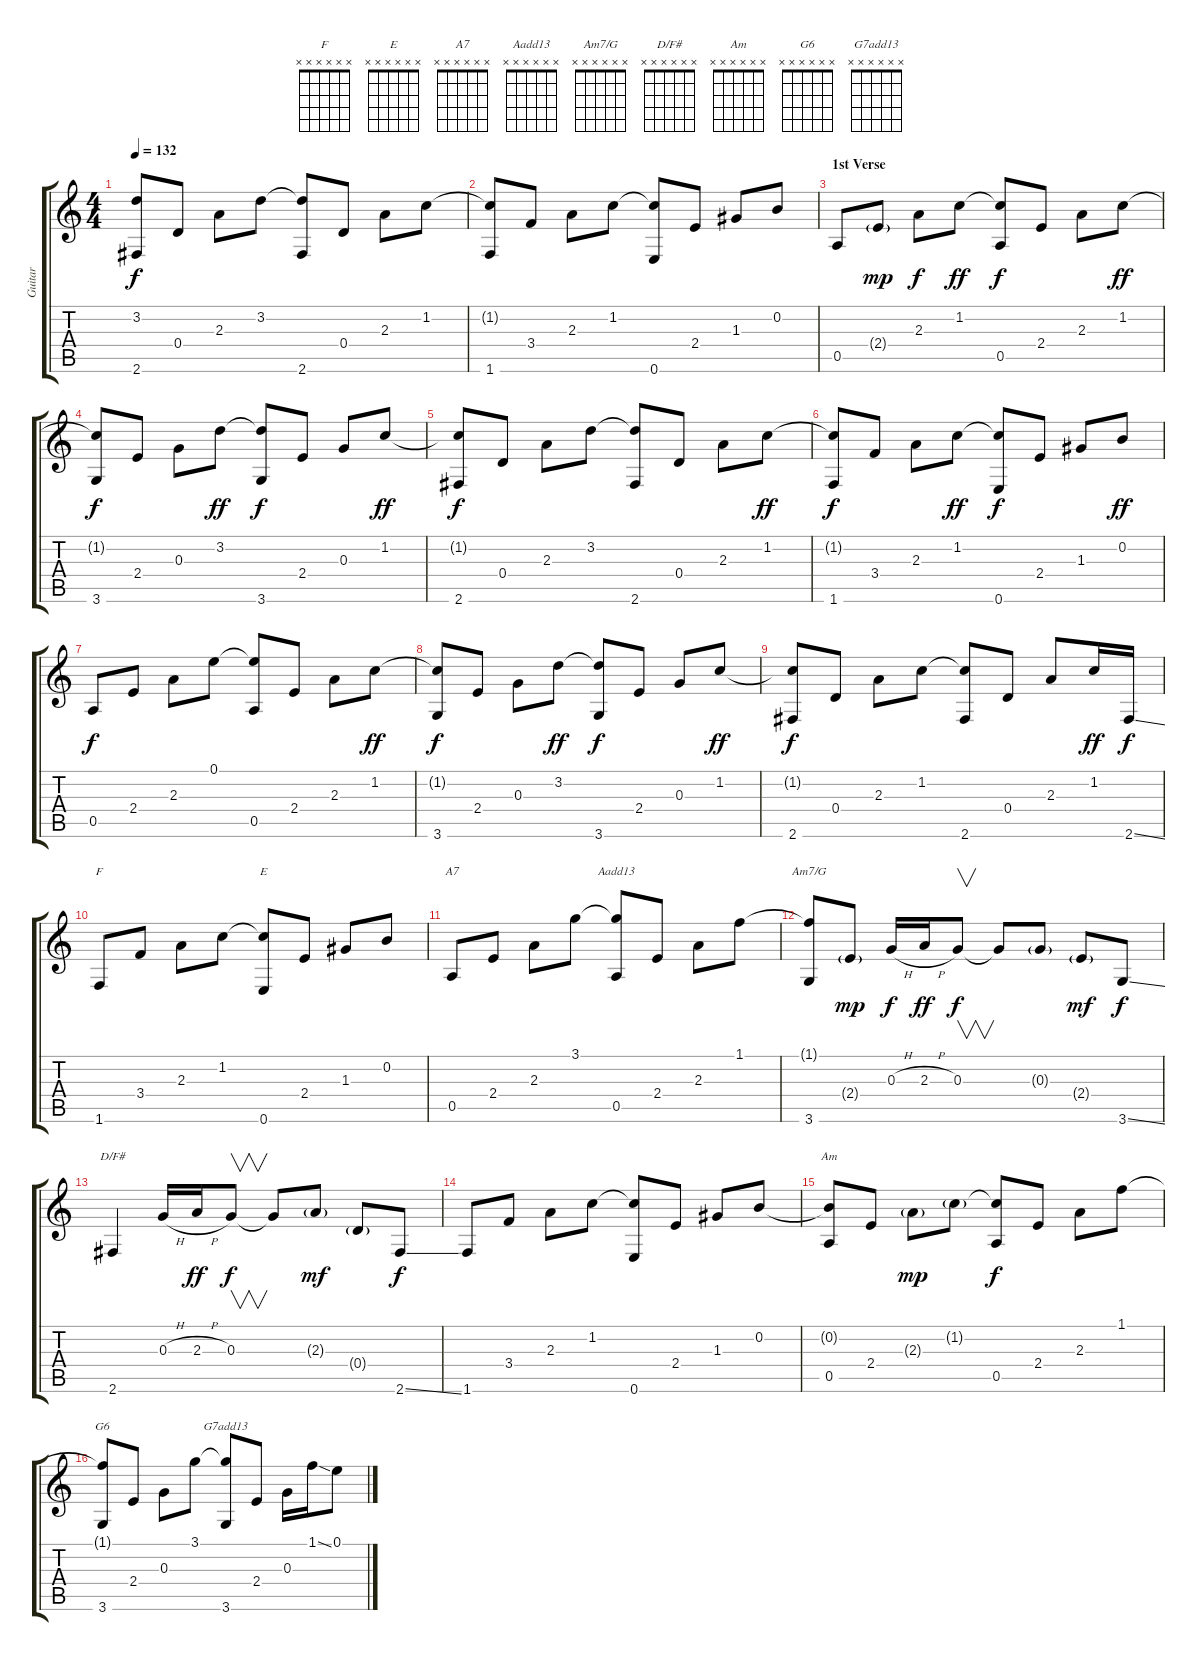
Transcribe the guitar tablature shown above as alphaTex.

\track ("Guitar" "Guitar") {instrument overdrivenguitar}
\staff {score tabs}
\tuning (E4 B3 G3 D3 A2 E2) {hide}
\chord ("F" x x x x x x) {firstfret 0}
\chord ("E" x x x x x x) {firstfret 0}
\chord ("A7" x x x x x x) {firstfret 0}
\chord ("Aadd13" x x x x x x) {firstfret 0}
\chord ("Am7/G" x x x x x x) {firstfret 0}
\chord ("D/F#" x x x x x x) {firstfret 0}
\chord ("Am" x x x x x x) {firstfret 0}
\chord ("G6" x x x x x x) {firstfret 0}
\chord ("G7add13" x x x x x x) {firstfret 0}
\ts (4 4)
\tempo 132
\clef g2
\ks c
(3.2{t} 2.6).8{dy f} 0.4.8 2.3.8 3.2.8 (3.2{t} 2.6).8 0.4.8 2.3.8 1.2.8 |
(1.2{t} 1.6).8 3.4.8 2.3.8 1.2.8 (1.2{t} 0.6).8 2.4.8 1.3.8 0.2.8 |
\section ("" "1st Verse")
0.5.8 2.4{g}.8{dy mp} 2.3.8{dy f} 1.2.8{dy ff} (1.2{t} 0.5).8{dy f} 2.4.8 2.3.8 1.2.8{dy ff} |
(1.2{t} 3.6).8{dy f} 2.4.8 0.3.8 3.2.8{dy ff} (3.2{t} 3.6).8{dy f} 2.4.8 0.3.8 1.2.8{dy ff} |
(1.2{t} 2.6).8{dy f} 0.4.8 2.3.8 3.2.8 (3.2{t} 2.6).8 0.4.8 2.3.8 1.2.8{dy ff} |
(1.2{t} 1.6).8{dy f} 3.4.8 2.3.8 1.2.8{dy ff} (1.2{t} 0.6).8{dy f} 2.4.8 1.3.8 0.2.8{dy ff} |
0.5.8{dy f} 2.4.8 2.3.8 0.1.8 (0.1{t} 0.5).8 2.4.8 2.3.8 1.2.8{dy ff} |
(1.2{t} 3.6).8{dy f} 2.4.8 0.3.8 3.2.8{dy ff} (3.2{t} 3.6).8{dy f} 2.4.8 0.3.8 1.2.8{dy ff} |
(1.2{t} 2.6).8{dy f} 0.4.8 2.3.8 1.2.8 (1.2{t} 2.6).8 0.4.8 2.3.8 1.2.16{dy ff} 2.6{ss}.16{dy f} |
1.6.8{ch "F"} 3.4.8 2.3.8 1.2.8 (1.2{t} 0.6).8{ch "E"} 2.4.8 1.3.8 0.2.8 |
0.5.8{ch "A7"} 2.4.8 2.3.8 3.1.8 (3.1{t} 0.5).8{ch "Aadd13"} 2.4.8 2.3.8 1.1.8 |
(1.1{t} 3.6).8{ch "Am7/G"} 2.4{g}.8{dy mp} 0.3{h}.16{dy f} 2.3{h}.16{dy ff} 0.3.8{v dy f} 0.3{t}.8 0.3{g}.8 2.4{g}.8{dy mf} 3.6{ss}.8{dy f} |
2.6.4{ch "D/F#"} 0.3{h}.16 2.3{h}.16{dy ff} 0.3.8{v dy f} 0.3{t}.8 2.3{g}.8{dy mf} 0.4{g}.8 2.6{ss}.8{dy f} |
1.6.8 3.4.8 2.3.8 1.2.8 (1.2{t} 0.6).8 2.4.8 1.3.8 0.2.8 |
(0.2{t} 0.5).8{ch "Am"} 2.4.8 2.3{g}.8{dy mp} 1.2{g}.8 (1.2{t} 0.5).8{dy f} 2.4.8 2.3.8 1.1.8 |
(1.1{t} 3.6).8{ch "G6"} 2.4.8 0.3.8 3.1.8 (3.1{t} 3.6).8{ch "G7add13"} 2.4.8 0.3.16 1.1{ss}.16 0.1.8
